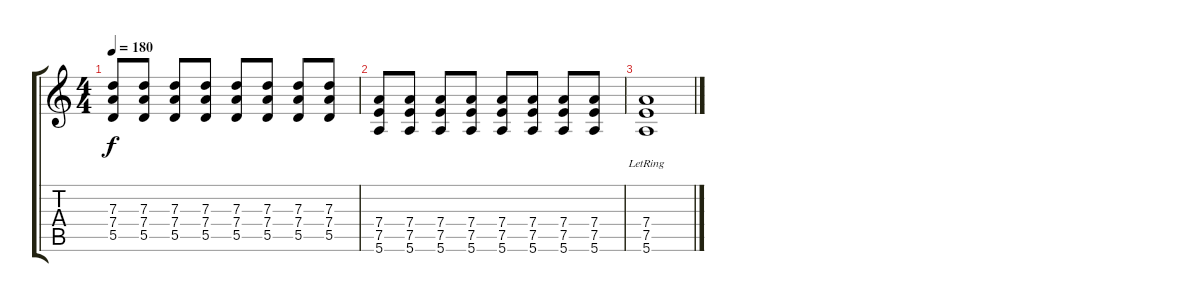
\track "" {instrument overdrivenguitar}
\staff {score tabs}
\tuning (E4 B3 G3 D3 A2 E2) {hide}
\ts (4 4)
\tempo 180
\clef g2
\ks c
(7.3 7.4 5.5).8{dy f} (7.3 7.4 5.5).8 (7.3 7.4 5.5).8 (7.3 7.4 5.5).8 (7.3 7.4 5.5).8 (7.3 7.4 5.5).8 (7.3 7.4 5.5).8 (7.3 7.4 5.5).8 |
(7.4 7.5 5.6).8 (7.4 7.5 5.6).8 (7.4 7.5 5.6).8 (7.4 7.5 5.6).8 (7.4 7.5 5.6).8 (7.4 7.5 5.6).8 (7.4 7.5 5.6).8 (7.4 7.5 5.6).8 |
(7.4{lr} 7.5{lr} 5.6{lr}).1
